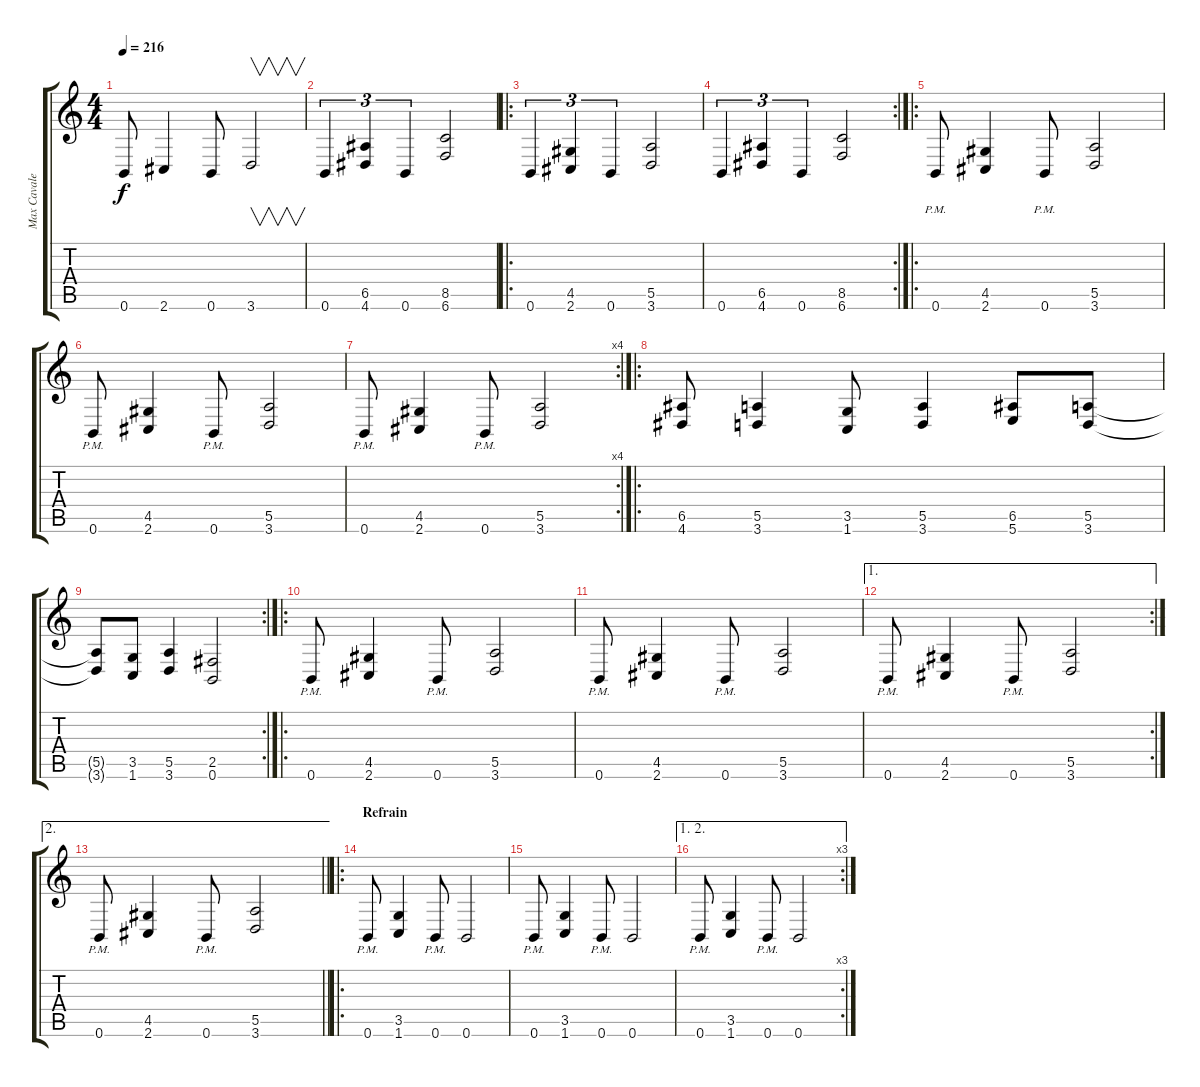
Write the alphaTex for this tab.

\track ("Max Cavalera" "Max Cavale") {instrument distortionguitar}
\staff {score tabs}
\tuning (B3 Gb3 D3 A2 E2 B1) {hide}
\ts (4 4)
\tempo 216
\clef g2
\ks c
0.6.8{dy f} 2.6.4 0.6.8 3.6.2{v} |
0.6.4{tu (3 2)} (6.5 4.6).4{tu (3 2)} 0.6.4{tu (3 2)} (8.5 6.6).2 |
\ro
0.6.4{tu (3 2)} (4.5 2.6).4{tu (3 2)} 0.6.4{tu (3 2)} (5.5 3.6).2 |
\rc 2
0.6.4{tu (3 2)} (6.5 4.6).4{tu (3 2)} 0.6.4{tu (3 2)} (8.5 6.6).2 |
\ro
0.6{pm}.8 (4.5 2.6).4 0.6{pm}.8 (5.5 3.6).2 |
0.6{pm}.8 (4.5 2.6).4 0.6{pm}.8 (5.5 3.6).2 |
\rc 4
0.6{pm}.8 (4.5 2.6).4 0.6{pm}.8 (5.5 3.6).2 |
\ro
(6.5 4.6).8 (5.5 3.6).4 (3.5 1.6).8 (5.5 3.6).4 (6.5 5.6).8 (5.5 3.6).8 |
\rc 2
(5.5{t} 3.6{t}).8 (3.5 1.6).8 (5.5 3.6).4 (2.5 0.6).2 |
\ro
0.6{pm}.8 (4.5 2.6).4 0.6{pm}.8 (5.5 3.6).2 |
0.6{pm}.8 (4.5 2.6).4 0.6{pm}.8 (5.5 3.6).2 |
\ae 1
\rc 2
0.6{pm}.8 (4.5 2.6).4 0.6{pm}.8 (5.5 3.6).2 |
\ae 2
\barLineRight lightlight
0.6{pm}.8 (4.5 2.6).4 0.6{pm}.8 (5.5 3.6).2 |
\ro
\section ("" "Refrain")
0.6{pm}.8 (3.5 1.6).4 0.6{pm}.8 0.6.2 |
0.6{pm}.8 (3.5 1.6).4 0.6{pm}.8 0.6.2 |
\ae (1 2)
\rc 3
0.6{pm}.8 (3.5 1.6).4 0.6{pm}.8 0.6.2
